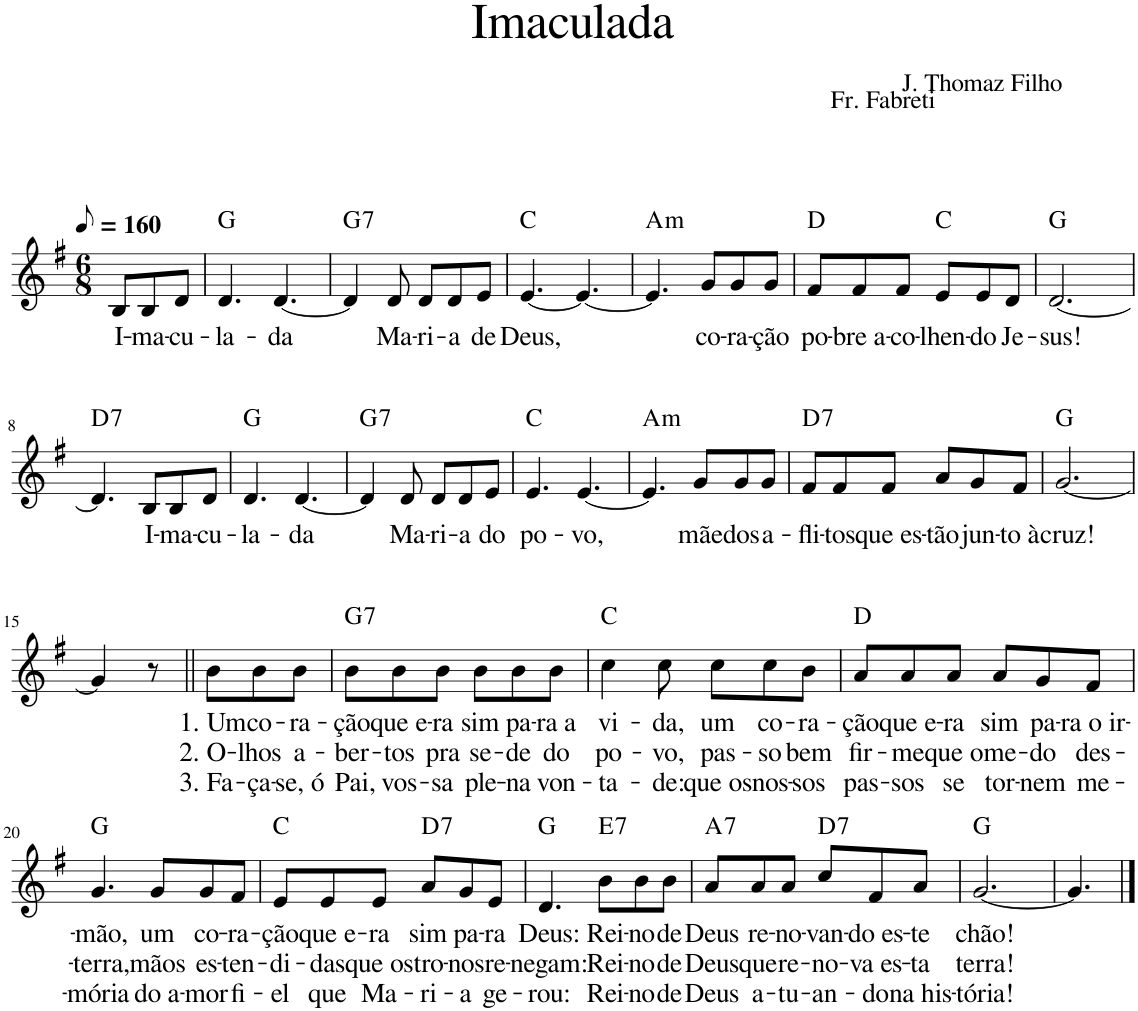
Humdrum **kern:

**kern	**text	**text	**text	**harte
*part1	*part1	*part1	*part1	*part1
*staff1	*staff1	*staff1	*staff1	*
*I"Voz	*	*	*	*
*I'Vo.	*	*	*	*
*clefG2	*	*	*	*
*k[f#]	*	*	*	*
*M6/8	*	*	*	*
*MM80	*	*	*	*
=1	=1	=1	=1	=1
!	!LO:LY:b	!	!	!
8B/L	I-	.	.	.
!	!LO:LY:b	!	!	!
8B/	-ma-	.	.	.
!	!LO:LY:b	!	!	!
8d/J	-cu-	.	.	.
=2	=2	=2	=2	=2
!	!LO:LY:b	!	!	!
4.d/	-la-	.	.	G:maj
!	!LO:LY:b	!	!	!
[4.d/	-da	.	.	.
=3	=3	=3	=3	=3
!	!	!	!	!LO:H:kt=7
4d/]	.	.	.	G:7
!	!LO:LY:b	!	!	!
8d/	Ma-	.	.	.
!	!LO:LY:b	!	!	!
8d/L	-ri-	.	.	.
!	!LO:LY:b	!	!	!
8d/	-a	.	.	.
!	!LO:LY:b	!	!	!
8e/J	de	.	.	.
=4	=4	=4	=4	=4
!	!LO:LY:b	!	!	!
[4.e/	Deus,	.	.	C:maj
4.e/_	.	.	.	.
=5	=5	=5	=5	=5
!	!	!	!	!LO:H:kt=m
4.e/]	.	.	.	A:min
!	!LO:LY:b	!	!	!
8g/L	co-	.	.	.
!	!LO:LY:b	!	!	!
8g/	-ra-	.	.	.
!	!LO:LY:b	!	!	!
8g/J	-ção	.	.	.
=6	=6	=6	=6	=6
!	!LO:LY:b	!	!	!
8f#/L	po-	.	.	D:maj
!	!LO:LY:b	!	!	!
8f#/	-bre a-	.	.	.
!	!LO:LY:b	!	!	!
8f#/J	-co-	.	.	.
!	!LO:LY:b	!	!	!
8e/L	-lhen-	.	.	C:maj
!	!LO:LY:b	!	!	!
8e/	-do	.	.	.
!	!LO:LY:b	!	!	!
8d/J	Je-	.	.	.
=7	=7	=7	=7	=7
!	!LO:LY:b	!	!	!
[2.d/	-sus!	.	.	G:maj
!!LO:LB:g=z
=8	=8	=8	=8	=8
!	!	!	!	!LO:H:kt=7
4.d/]	.	.	.	D:7
!	!LO:LY:b	!	!	!
8B/L	I-	.	.	.
!	!LO:LY:b	!	!	!
8B/	-ma-	.	.	.
!	!LO:LY:b	!	!	!
8d/J	-cu-	.	.	.
=9	=9	=9	=9	=9
!	!LO:LY:b	!	!	!
4.d/	-la-	.	.	G:maj
!	!LO:LY:b	!	!	!
[4.d/	-da	.	.	.
=10	=10	=10	=10	=10
!	!	!	!	!LO:H:kt=7
4d/]	.	.	.	G:7
!	!LO:LY:b	!	!	!
8d/	Ma-	.	.	.
!	!LO:LY:b	!	!	!
8d/L	-ri-	.	.	.
!	!LO:LY:b	!	!	!
8d/	-a	.	.	.
!	!LO:LY:b	!	!	!
8e/J	do	.	.	.
=11	=11	=11	=11	=11
!	!LO:LY:b	!	!	!
4.e/	po-	.	.	C:maj
!	!LO:LY:b	!	!	!
[4.e/	-vo,	.	.	.
=12	=12	=12	=12	=12
!	!	!	!	!LO:H:kt=m
4.e/]	.	.	.	A:min
!	!LO:LY:b	!	!	!
8g/L	mãe	.	.	.
!	!LO:LY:b	!	!	!
8g/	dos	.	.	.
!	!LO:LY:b	!	!	!
8g/J	a-	.	.	.
=13	=13	=13	=13	=13
!	!LO:LY:b	!	!	!LO:H:kt=7
8f#/L	-fli-	.	.	D:7
!	!LO:LY:b	!	!	!
8f#/	-tos	.	.	.
!	!LO:LY:b	!	!	!
8f#/J	que es-	.	.	.
!	!LO:LY:b	!	!	!
8a/L	-tão	.	.	.
!	!LO:LY:b	!	!	!
8g/	jun-	.	.	.
!	!LO:LY:b	!	!	!
8f#/J	-to à	.	.	.
=14	=14	=14	=14	=14
!	!LO:LY:b	!	!	!
[2.g/	cruz!	.	.	G:maj
!!LO:LB:g=z
=15	=15	=15	=15	=15
4g/]	.	.	.	.
8r	.	.	.	.
=16||	=16||	=16||	=16||	=16||
!	!LO:LY:b	!LO:LY:b	!LO:LY:b	!
8b\L	1. Um	2. O-	3. Fa-	.
!	!LO:LY:b	!LO:LY:b	!LO:LY:b	!
8b\	co-	-lhos	-ça-	.
!	!LO:LY:b	!LO:LY:b	!LO:LY:b	!
8b\J	-ra-	a-	-se, ó	.
=17	=17	=17	=17	=17
!	!LO:LY:b	!LO:LY:b	!LO:LY:b	!LO:H:kt=7
8b\L	-ção	-ber-	Pai,	G:7
!	!LO:LY:b	!LO:LY:b	!LO:LY:b	!
8b\	que e-	-tos	vos-	.
!	!LO:LY:b	!LO:LY:b	!LO:LY:b	!
8b\J	-ra	pra	-sa	.
!	!LO:LY:b	!LO:LY:b	!LO:LY:b	!
8b\L	sim	se-	ple-	.
!	!LO:LY:b	!LO:LY:b	!LO:LY:b	!
8b\	pa-	-de	-na	.
!	!LO:LY:b	!LO:LY:b	!LO:LY:b	!
8b\J	-ra a	do	von-	.
=18	=18	=18	=18	=18
!	!LO:LY:b	!LO:LY:b	!LO:LY:b	!
4cc\	vi-	po-	-ta-	C:maj
!	!LO:LY:b	!LO:LY:b	!LO:LY:b	!
8cc\	-da,	-vo,	-de:	.
!	!LO:LY:b	!LO:LY:b	!LO:LY:b	!
8cc\L	um	pas-	que os	.
!	!LO:LY:b	!LO:LY:b	!LO:LY:b	!
8cc\	co-	-so	nos-	.
!	!LO:LY:b	!LO:LY:b	!LO:LY:b	!
8b\J	-ra-	bem	-sos	.
=19	=19	=19	=19	=19
!	!LO:LY:b	!LO:LY:b	!LO:LY:b	!
8a/L	-ção	fir-	pas-	D:maj
!	!LO:LY:b	!LO:LY:b	!LO:LY:b	!
8a/	que e-	-me	-sos	.
!	!LO:LY:b	!LO:LY:b	!LO:LY:b	!
8a/J	-ra	que o	se	.
!	!LO:LY:b	!LO:LY:b	!LO:LY:b	!
8a/L	sim	me-	tor-	.
!	!LO:LY:b	!LO:LY:b	!LO:LY:b	!
8g/	pa-	-do	-nem	.
!	!LO:LY:b	!LO:LY:b	!LO:LY:b	!
8f#/J	-ra o ir-	des-	me-	.
!!LO:LB:g=z
=20	=20	=20	=20	=20
!	!LO:LY:b	!LO:LY:b	!LO:LY:b	!
4.g/	-mão,	-terra,	-mória	G:maj
!	!LO:LY:b	!LO:LY:b	!LO:LY:b	!
8g/L	um	mãos	do a-	.
!	!LO:LY:b	!LO:LY:b	!LO:LY:b	!
8g/	co-	es-	-mor	.
!	!LO:LY:b	!LO:LY:b	!LO:LY:b	!
8f#/J	-ra-	-ten-	fi-	.
=21	=21	=21	=21	=21
!	!LO:LY:b	!LO:LY:b	!LO:LY:b	!
8e/L	-ção	-di-	-el	C:maj
!	!LO:LY:b	!LO:LY:b	!LO:LY:b	!
8e/	que e-	-das	que	.
!	!LO:LY:b	!LO:LY:b	!LO:LY:b	!
8e/J	-ra	que os	Ma-	.
!	!LO:LY:b	!LO:LY:b	!LO:LY:b	!LO:H:kt=7
8a/L	sim	tro-	-ri-	D:7
!	!LO:LY:b	!LO:LY:b	!LO:LY:b	!
8g/	pa-	-nos	-a	.
!	!LO:LY:b	!LO:LY:b	!LO:LY:b	!
8e/J	-ra	re-	ge-	.
=22	=22	=22	=22	=22
!	!LO:LY:b	!LO:LY:b	!LO:LY:b	!
4.d/	Deus:	-negam:	-rou:	G:maj
!	!LO:LY:b	!LO:LY:b	!LO:LY:b	!LO:H:kt=7
8b\L	Rei-	Rei-	Rei-	E:7
!	!LO:LY:b	!LO:LY:b	!LO:LY:b	!
8b\	-no	-no	-no	.
!	!LO:LY:b	!LO:LY:b	!LO:LY:b	!
8b\J	de	de	de	.
=23	=23	=23	=23	=23
!	!LO:LY:b	!LO:LY:b	!LO:LY:b	!LO:H:kt=7
8a/L	Deus	Deus	Deus	A:7
!	!LO:LY:b	!LO:LY:b	!LO:LY:b	!
8a/	re-	que	a-	.
!	!LO:LY:b	!LO:LY:b	!LO:LY:b	!
8a/J	-no-	re-	-tu-	.
!	!LO:LY:b	!LO:LY:b	!LO:LY:b	!LO:H:kt=7
8cc/L	-van-	-no-	-an-	D:7
!	!LO:LY:b	!LO:LY:b	!LO:LY:b	!
8f#/	-do es-	-va es-	-do	.
!	!LO:LY:b	!LO:LY:b	!LO:LY:b	!
8a/J	-te	-ta	na his-	.
=24	=24	=24	=24	=24
!	!LO:LY:b	!LO:LY:b	!LO:LY:b	!
[2.g/	chão!	terra!	-tória!	G:maj
=25	=25	=25	=25	=25
4.g/]	.	.	.	.
==	==	==	==	==
*-	*-	*-	*-	*-
